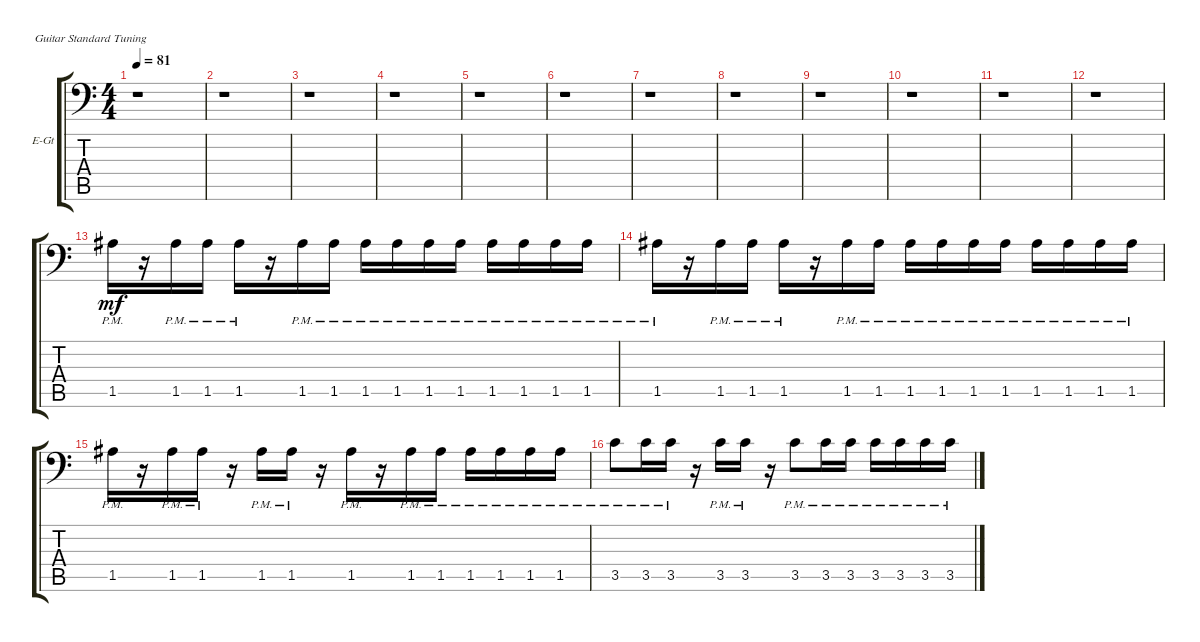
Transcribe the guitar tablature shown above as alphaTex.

\bracketExtendMode groupsimilarinstruments
\firstSystemTrackNameOrientation horizontal
\otherSystemsTrackNameOrientation horizontal
\track ("Muted Telecaster B" "E-Gt") {instrument electricguitarclean}
\staff {score tabs}
\tuning (E4 B3 G3 D3 A2 E2)
\ts (4 4)
\tempo 81
\clef f4
\scale
0.333333
\ks c
r.1{dy mf} |
\scale
0.333333 r.1 |
\scale
0.333333 r.1 |
\scale
0.333333 r.1 |
\scale
0.333333 r.1 |
\scale
0.333333 r.1 |
\scale
0.333333 r.1 |
\scale
0.333333 r.1 |
\scale
0.333333 r.1 |
\scale
0.333333 r.1 |
\scale
0.333333 r.1 |
\scale
0.333333 r.1 |
\scale
0.333333 1.5{pm}.16 r.16 1.5{pm}.16 1.5{pm}.16 1.5{pm}.16 r.16 1.5{pm}.16 1.5{pm}.16 1.5{pm}.16 1.5{pm}.16 1.5{pm}.16 1.5{pm}.16 1.5{pm}.16 1.5{pm}.16 1.5{pm}.16 1.5{pm}.16 |
\scale
0.333333 1.5{pm}.16 r.16 1.5{pm}.16 1.5{pm}.16 1.5{pm}.16 r.16 1.5{pm}.16 1.5{pm}.16 1.5{pm}.16 1.5{pm}.16 1.5{pm}.16 1.5{pm}.16 1.5{pm}.16 1.5{pm}.16 1.5{pm}.16 1.5{pm}.16 |
\scale
0.333333 1.5{pm}.16 r.16 1.5{pm}.16 1.5{pm}.16 r.16 1.5{pm}.16 1.5{pm}.16 r.16 1.5{pm}.16 r.16 1.5{pm}.16 1.5{pm}.16 1.5{pm}.16 1.5{pm}.16 1.5{pm}.16 1.5{pm}.16 |
\scale
0.333333 3.5{pm}.8 3.5{pm}.16 3.5{pm}.16 r.16 3.5{pm}.16 3.5{pm}.16 r.16 3.5{pm}.8 3.5{pm}.16 3.5{pm}.16 3.5{pm}.16 3.5{pm}.16 3.5{pm}.16 3.5{pm}.16
